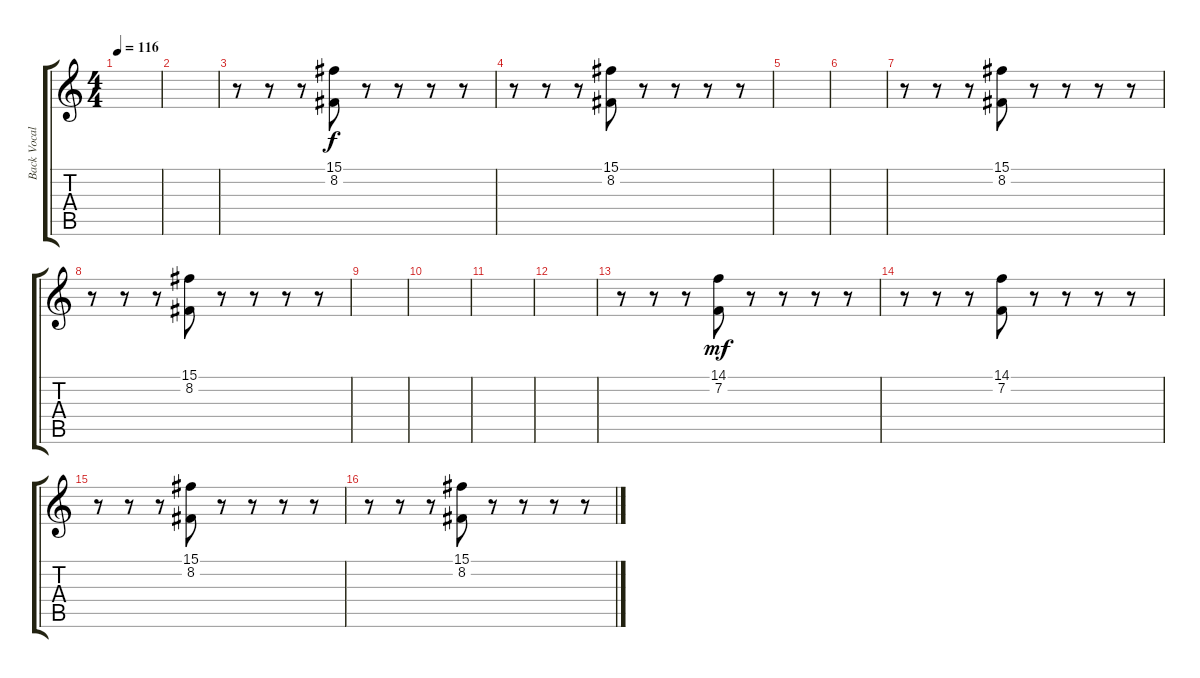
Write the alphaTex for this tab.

\track ("Back Vocal(2)" "Back Vocal") {instrument lead6voice}
\staff {score tabs}
\tuning (Eb4 Bb3 Gb3 Db3 Ab2 Eb2) {hide}
\ts (4 4)
\tempo 116
\clef g2
\ks c
|
|
r.8 r.8 r.8 (15.1 8.2).8 r.8 r.8 r.8 r.8 |
r.8 r.8 r.8 (15.1 8.2).8 r.8 r.8 r.8 r.8 |
|
|
r.8 r.8 r.8 (15.1 8.2).8 r.8 r.8 r.8 r.8 |
r.8 r.8 r.8 (15.1 8.2).8 r.8 r.8 r.8 r.8 |
|
|
|
|
r.8 r.8 r.8 (14.1 7.2).8{dy mf} r.8 r.8 r.8 r.8 |
r.8 r.8 r.8 (14.1 7.2).8 r.8 r.8 r.8 r.8 |
r.8 r.8 r.8 (15.1 8.2).8 r.8 r.8 r.8 r.8 |
r.8 r.8 r.8 (15.1 8.2).8 r.8 r.8 r.8 r.8
